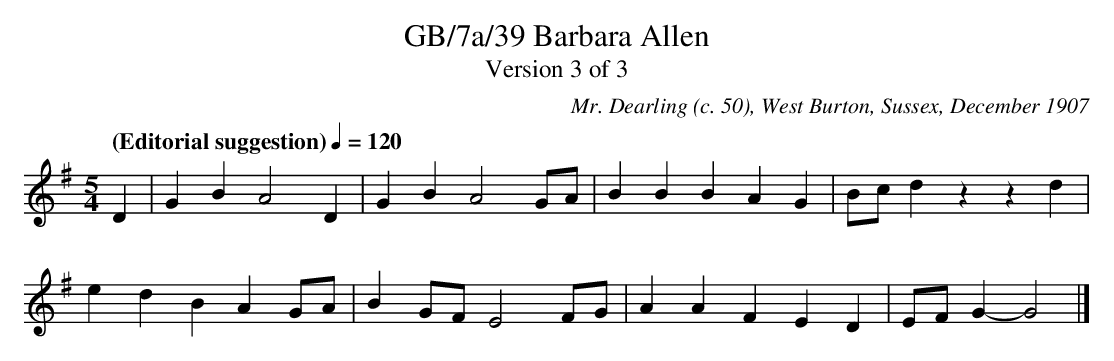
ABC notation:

X:1
T:GB/7a/39 Barbara Allen
T:Version 3 of 3
C:Mr. Dearling (c. 50), West Burton, Sussex, December 1907
L:1/4
Q:"(Editorial suggestion)" 1/4=120
M:5/4
K:G
D | G B A2 D | G B A2 G/A/ | B B B A G | B/c/ d z z d |$
e d B A G/A/ | B G/F/ E2 F/G/ |A A F E D | E/F/ G-G2 |]
